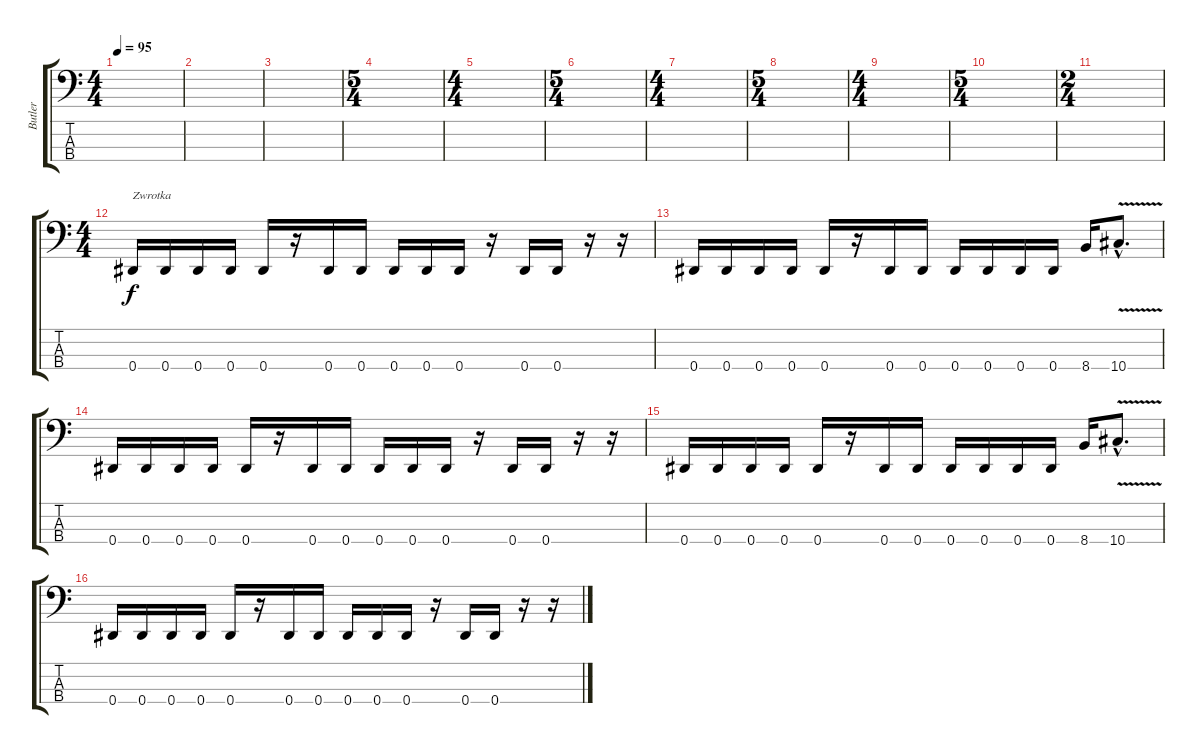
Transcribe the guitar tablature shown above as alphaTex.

\track ("Butler" "Butler") {instrument electricbassfinger}
\staff {score tabs}
\tuning (Gb2 Db2 Ab1 Eb1) {hide}
\ts (4 4)
\tempo 95
\clef f4
\ks c
|
|
|
\ts (5 4)
|
\ts (4 4)
|
\ts (5 4)
|
\ts (4 4)
|
\ts (5 4)
|
\ts (4 4)
|
\ts (5 4)
|
\ts (2 4)
|
\ts (4 4)
0.4.16{txt "Zwrotka"} 0.4.16 0.4.16 0.4.16 0.4.16 r.16 0.4.16 0.4.16 0.4.16 0.4.16 0.4.16 r.16 0.4.16 0.4.16 r.16 r.16 |
0.4.16 0.4.16 0.4.16 0.4.16 0.4.16 r.16 0.4.16 0.4.16 0.4.16 0.4.16 0.4.16 0.4.16 8.4.16 10.4{v hac}.8{d} |
0.4.16 0.4.16 0.4.16 0.4.16 0.4.16 r.16 0.4.16 0.4.16 0.4.16 0.4.16 0.4.16 r.16 0.4.16 0.4.16 r.16 r.16 |
0.4.16 0.4.16 0.4.16 0.4.16 0.4.16 r.16 0.4.16 0.4.16 0.4.16 0.4.16 0.4.16 0.4.16 8.4.16 10.4{v hac}.8{d} |
0.4.16 0.4.16 0.4.16 0.4.16 0.4.16 r.16 0.4.16 0.4.16 0.4.16 0.4.16 0.4.16 r.16 0.4.16 0.4.16 r.16 r.16
